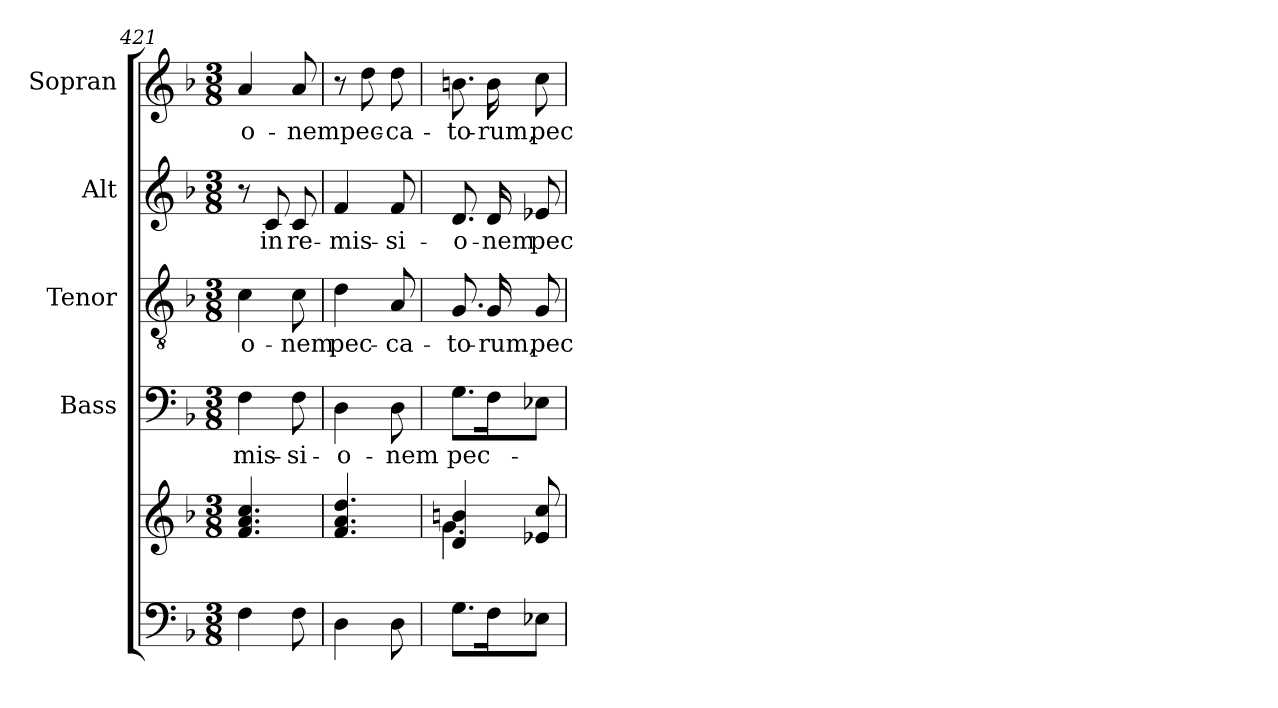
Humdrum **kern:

**kern	**kern	**kern	**text	**kern	**text	**kern	**text	**kern	**text
*part5	*part5	*part4	*part4	*part3	*part3	*part2	*part2	*part1	*part1
*staff6	*staff5	*staff4	*staff4	*staff3	*staff3	*staff2	*staff2	*staff1	*staff1
*	*	*I"Bass	*	*I"Tenor	*	*I"Alt	*	*I"Sopran	*
*	*	*I'B.	*	*I'T.	*	*I'A.	*	*I'S.	*
*clefF4	*clefG2	*clefF4	*	*clefGv2	*	*clefG2	*	*clefG2	*
*k[b-]	*k[b-]	*k[b-]	*	*k[b-]	*	*k[b-]	*	*k[b-]	*
*F:	*F:	*F:	*	*F:	*	*F:	*	*F:	*
*M3/8	*M3/8	*M3/8	*	*M3/8	*	*M3/8	*	*M3/8	*
=421	=421	=421	=421	=421	=421	=421	=421	=421	=421
!	!	!	!LO:LY:b	!	!LO:LY:b	!	!	!	!LO:LY:b
4F\	4.f/ 4.a/ 4.cc/	4F\	-mis-	4c\	-o-	8r	.	4a/	-o-
!	!	!	!	!	!	!	!LO:LY:b	!	!
.	.	.	.	.	.	8c/	in	.	.
!	!	!	!LO:LY:b	!	!LO:LY:b	!	!LO:LY:b	!	!LO:LY:b
8F\	.	8F\	-si-	8c\	-nem	8c/	re-	8a/	-nem
=422	=422	=422	=422	=422	=422	=422	=422	=422	=422
!	!	!	!LO:LY:b	!	!LO:LY:b	!	!LO:LY:b	!	!
4D\	4.f/ 4.a/ 4.dd/	4D\	-o-	4d\	pec-	4f/	-mis-	8r	.
!	!	!	!	!	!	!	!	!	!LO:LY:b
.	.	.	.	.	.	.	.	8dd\	pec-
!	!	!	!LO:LY:b	!	!LO:LY:b	!	!LO:LY:b	!	!LO:LY:b
8D\	.	8D\	-nem	8A/	-ca-	8f/	-si-	8dd\	-ca-
=423	=423	=423	=423	=423	=423	=423	=423	=423	=423
*	*^	*	*	*	*	*	*	*	*
!	!	!	!	!LO:LY:b	!	!LO:LY:b	!	!LO:LY:b	!	!LO:LY:b
8.G\L	4d/ 4bn/	4.g\	8.G\L	pec-	8.G/	-to-	8.d/	-o-	8.bn\	-to-
!	!	!	!	!	!	!LO:LY:b	!	!LO:LY:b	!	!LO:LY:b
16F\k	.	.	16F\k	.	16G/	-rum,	16d/	-nem	16b\	-rum,
!	!	!	!	!	!	!LO:LY:b	!	!LO:LY:b	!	!LO:LY:b
8E-X\J	8e-X/ 8cc/	.	8E-X\J	.	8G/	pec-	8e-X/	pec-	8cc\	pec-
*	*v	*v	*	*	*	*	*	*	*	*
=	=	=	=	=	=	=	=	=	=
*-	*-	*-	*-	*-	*-	*-	*-	*-	*-
